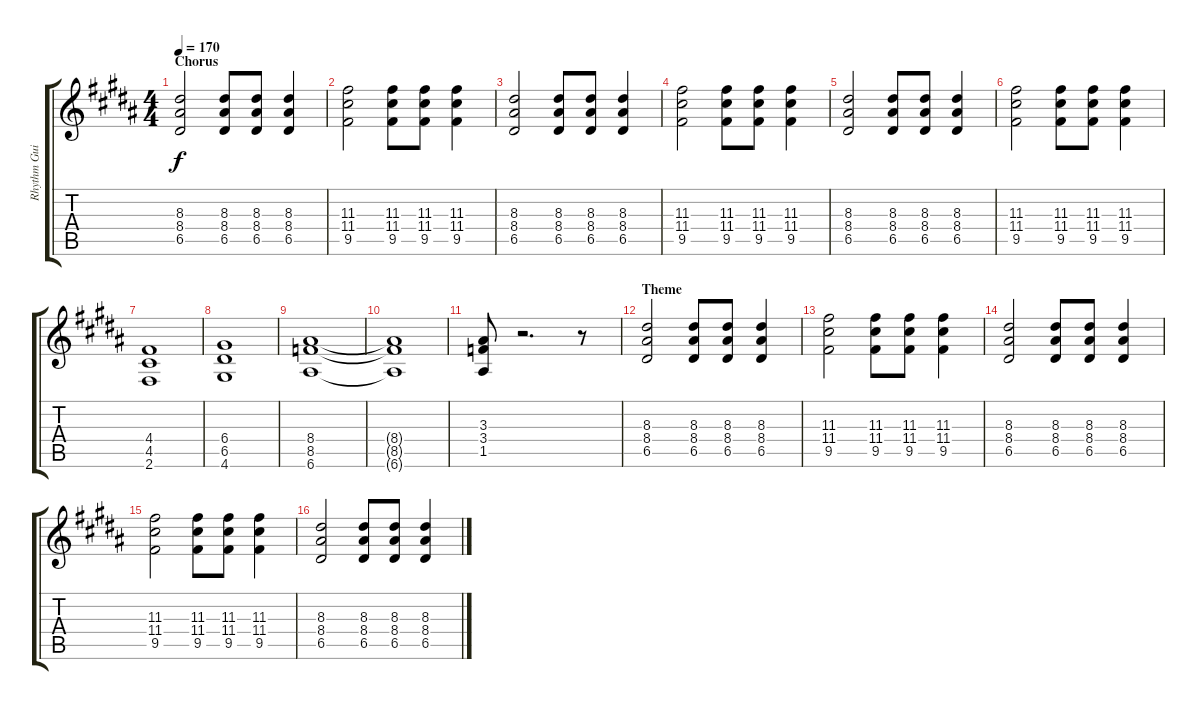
\track ("Rhythm Guitar" "Rhythm Gui") {instrument distortionguitar}
\staff {score tabs}
\tuning (E4 B3 G3 D3 A2 E2) {hide}
\ts (4 4)
\section ("" "Chorus")
\tempo 170
\clef g2
\ks b
(8.3 8.4 6.5).2{dy f} (8.3 8.4 6.5).8 (8.3 8.4 6.5).8 (8.3 8.4 6.5).4 |
(11.3 11.4 9.5).2 (11.3 11.4 9.5).8 (11.3 11.4 9.5).8 (11.3 11.4 9.5).4 |
(8.3 8.4 6.5).2 (8.3 8.4 6.5).8 (8.3 8.4 6.5).8 (8.3 8.4 6.5).4 |
(11.3 11.4 9.5).2 (11.3 11.4 9.5).8 (11.3 11.4 9.5).8 (11.3 11.4 9.5).4 |
(8.3 8.4 6.5).2 (8.3 8.4 6.5).8 (8.3 8.4 6.5).8 (8.3 8.4 6.5).4 |
(11.3 11.4 9.5).2 (11.3 11.4 9.5).8 (11.3 11.4 9.5).8 (11.3 11.4 9.5).4 |
(4.4 4.5 2.6).1 |
(6.4 6.5 4.6).1 |
(8.4 8.5 6.6).1 |
(8.4{t} 8.5{t} 6.6{t}).1 |
(3.3 3.4 1.5).8 r.2{d} r.8 |
\section ("" "Theme")
(8.3 8.4 6.5).2 (8.3 8.4 6.5).8 (8.3 8.4 6.5).8 (8.3 8.4 6.5).4 |
(11.3 11.4 9.5).2 (11.3 11.4 9.5).8 (11.3 11.4 9.5).8 (11.3 11.4 9.5).4 |
(8.3 8.4 6.5).2 (8.3 8.4 6.5).8 (8.3 8.4 6.5).8 (8.3 8.4 6.5).4 |
(11.3 11.4 9.5).2 (11.3 11.4 9.5).8 (11.3 11.4 9.5).8 (11.3 11.4 9.5).4 |
(8.3 8.4 6.5).2 (8.3 8.4 6.5).8 (8.3 8.4 6.5).8 (8.3 8.4 6.5).4
